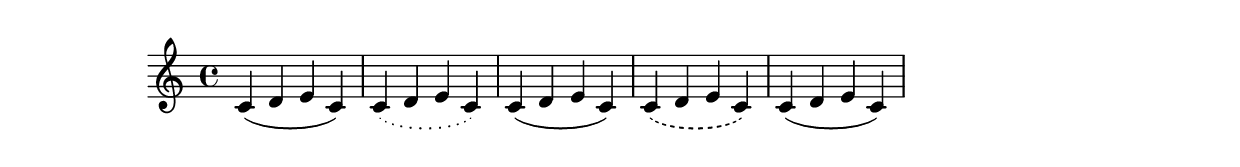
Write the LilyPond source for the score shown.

%% DO NOT EDIT this file manually; it is automatically
%% generated from LSR http://lsr.dsi.unimi.it
%% Make any changes in LSR itself, or in Documentation/snippets/new/ ,
%% and then run scripts/auxiliar/makelsr.py
%%
%% This file is in the public domain.
\version "2.14.0"

\header {
  lsrtags = "expressive-marks, editorial-annotations"

%% Translation of GIT committish: 8b93de6ce951b7b14bc7818f31019524295b990f
  texidoces = "
Se puede cambiar el aspecto de las ligaduras de expresión de
continuas a punteadas o intermitentes.

"
  doctitlees = "Modificar el aspecto continuo de una ligadura de expresión a punteado o intermitente"

  texidoc = "
The appearance of slurs may be changed from solid to dotted or dashed.

"
  doctitle = "Changing the appearance of a slur from solid to dotted or dashed"
} % begin verbatim

\relative c' {
  c4( d e c)
  \slurDotted
  c4( d e c)
  \slurSolid
  c4( d e c)
  \slurDashed
  c4( d e c)
  \slurSolid
  c4( d e c)
}


